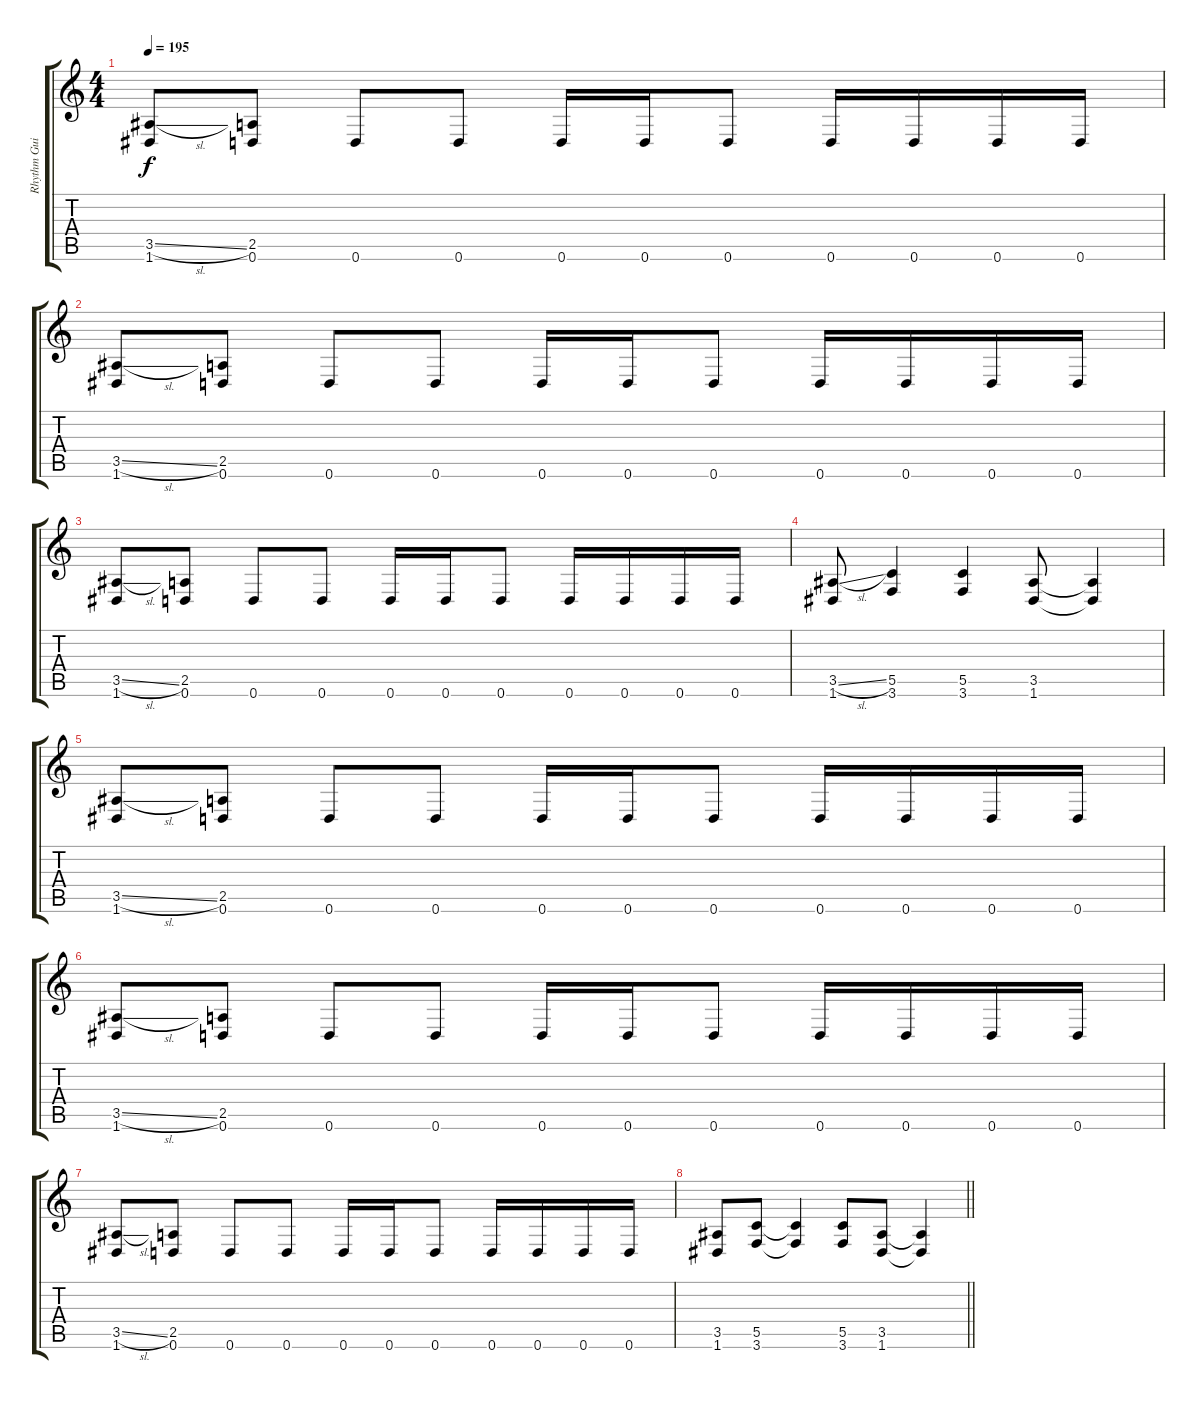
\track ("Rhythm Guitar" "Rhythm Gui") {instrument distortionguitar}
\staff {score tabs}
\tuning (D4 A3 F3 C3 G2 D2) {hide}
\ts (4 4)
\tempo 195
\clef g2
\ks c
(3.5{sl} 1.6).8{dy f} (2.5 0.6).8 0.6.8 0.6.8 0.6.16 0.6.16 0.6.8 0.6.16 0.6.16 0.6.16 0.6.16 |
(3.5{sl} 1.6).8 (2.5 0.6).8 0.6.8 0.6.8 0.6.16 0.6.16 0.6.8 0.6.16 0.6.16 0.6.16 0.6.16 |
(3.5{sl} 1.6).8 (2.5 0.6).8 0.6.8 0.6.8 0.6.16 0.6.16 0.6.8 0.6.16 0.6.16 0.6.16 0.6.16 |
(3.5{sl} 1.6).8 (5.5 3.6).4 (5.5 3.6).4 (3.5 1.6).8 (3.5{t} 1.6{t}).4 |
(3.5{sl} 1.6).8 (2.5 0.6).8 0.6.8 0.6.8 0.6.16 0.6.16 0.6.8 0.6.16 0.6.16 0.6.16 0.6.16 |
(3.5{sl} 1.6).8 (2.5 0.6).8 0.6.8 0.6.8 0.6.16 0.6.16 0.6.8 0.6.16 0.6.16 0.6.16 0.6.16 |
(3.5{sl} 1.6).8 (2.5 0.6).8 0.6.8 0.6.8 0.6.16 0.6.16 0.6.8 0.6.16 0.6.16 0.6.16 0.6.16 |
\barLineRight lightlight
(3.5 1.6).8 (5.5 3.6).8 (5.5{t} 3.6{t}).4 (5.5 3.6).8 (3.5 1.6).8 (3.5{t} 1.6{t}).4
